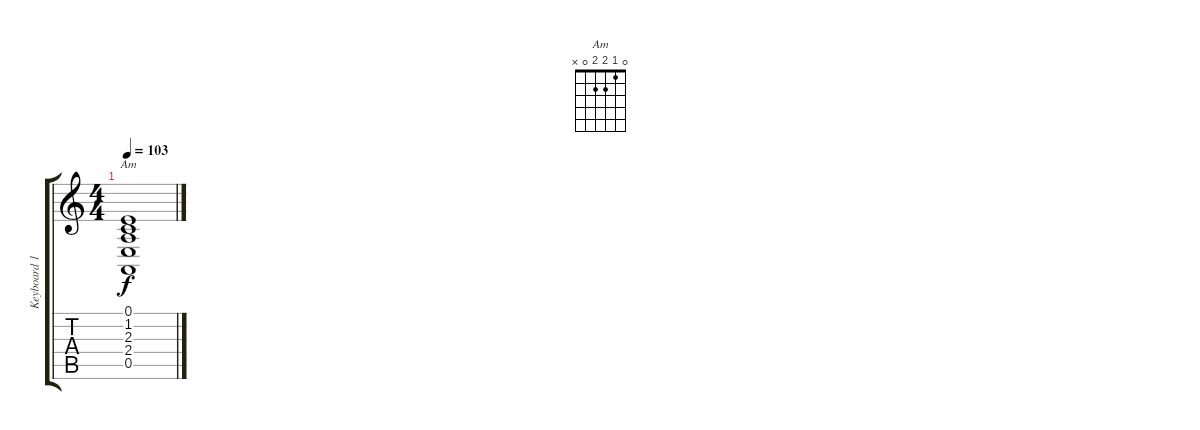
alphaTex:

\track ("Keyboard 1" "Keyboard 1") {instrument pad2warm}
\staff {score tabs}
\tuning (E4 B3 G3 D3 A2 E2) {hide}
\chord ("Am" 0 1 2 2 0 x)
\ts (4 4)
\tempo 103
\clef g2
\ks c
(0.1 1.2 2.3 2.4 0.5).1{ch "Am" dy f}
